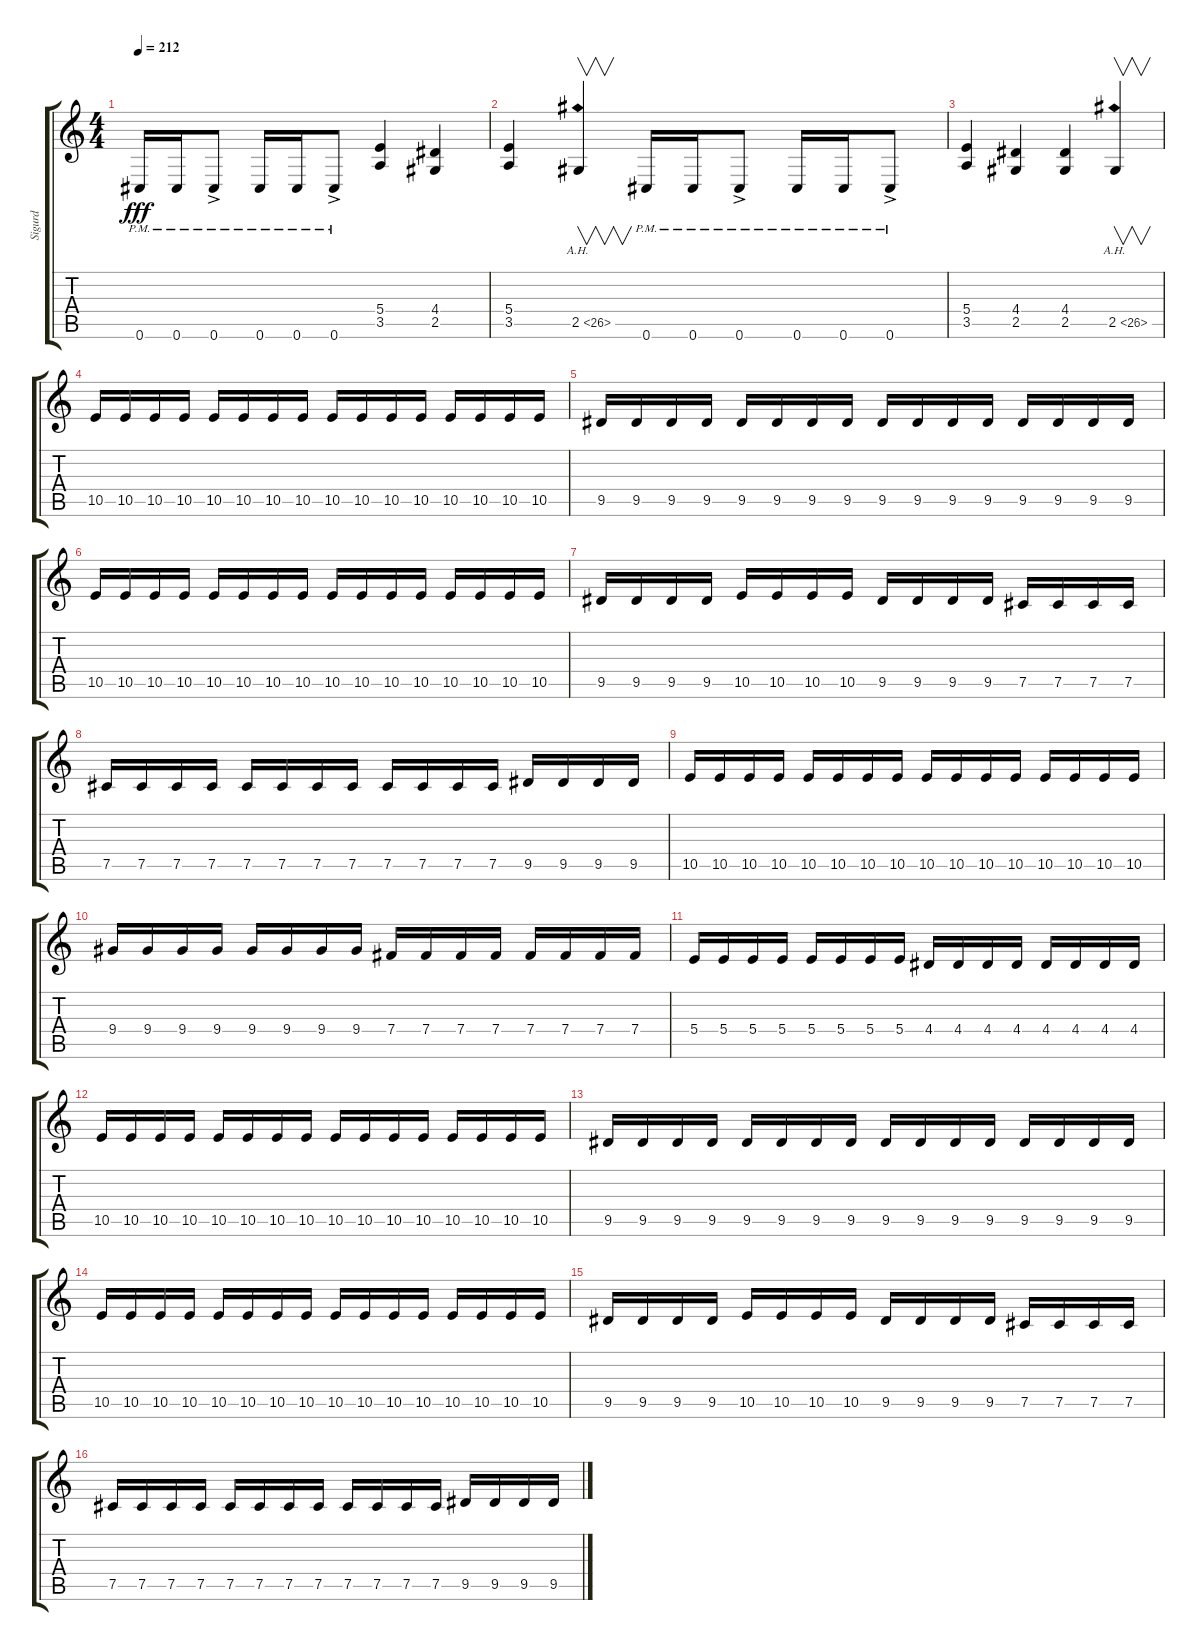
\track ("Sigurd" "Sigurd") {instrument distortionguitar}
\staff {score tabs}
\tuning (Db4 Ab3 E3 B2 Gb2 Db2) {hide}
\ts (4 4)
\tempo 212
\clef g2
\ks c
0.6{pm}.16{dy fff} 0.6{pm}.16 0.6{ac pm}.8 0.6{pm}.16 0.6{pm}.16 0.6{ac pm}.8 (5.4 3.5).4 (4.4 2.5).4 |
(5.4 3.5).4 2.5{ah 24}.4{v} 0.6{pm}.16 0.6{pm}.16 0.6{ac pm}.8 0.6{pm}.16 0.6{pm}.16 0.6{ac pm}.8 |
(5.4 3.5).4 (4.4 2.5).4 (4.4 2.5).4 2.5{ah 24}.4{v} |
10.5.16 10.5.16 10.5.16 10.5.16 10.5.16 10.5.16 10.5.16 10.5.16 10.5.16 10.5.16 10.5.16 10.5.16 10.5.16 10.5.16 10.5.16 10.5.16 |
9.5.16 9.5.16 9.5.16 9.5.16 9.5.16 9.5.16 9.5.16 9.5.16 9.5.16 9.5.16 9.5.16 9.5.16 9.5.16 9.5.16 9.5.16 9.5.16 |
10.5.16 10.5.16 10.5.16 10.5.16 10.5.16 10.5.16 10.5.16 10.5.16 10.5.16 10.5.16 10.5.16 10.5.16 10.5.16 10.5.16 10.5.16 10.5.16 |
9.5.16 9.5.16 9.5.16 9.5.16 10.5.16 10.5.16 10.5.16 10.5.16 9.5.16 9.5.16 9.5.16 9.5.16 7.5.16 7.5.16 7.5.16 7.5.16 |
7.5.16 7.5.16 7.5.16 7.5.16 7.5.16 7.5.16 7.5.16 7.5.16 7.5.16 7.5.16 7.5.16 7.5.16 9.5.16 9.5.16 9.5.16 9.5.16 |
10.5.16 10.5.16 10.5.16 10.5.16 10.5.16 10.5.16 10.5.16 10.5.16 10.5.16 10.5.16 10.5.16 10.5.16 10.5.16 10.5.16 10.5.16 10.5.16 |
9.4.16 9.4.16 9.4.16 9.4.16 9.4.16 9.4.16 9.4.16 9.4.16 7.4.16 7.4.16 7.4.16 7.4.16 7.4.16 7.4.16 7.4.16 7.4.16 |
5.4.16 5.4.16 5.4.16 5.4.16 5.4.16 5.4.16 5.4.16 5.4.16 4.4.16 4.4.16 4.4.16 4.4.16 4.4.16 4.4.16 4.4.16 4.4.16 |
10.5.16 10.5.16 10.5.16 10.5.16 10.5.16 10.5.16 10.5.16 10.5.16 10.5.16 10.5.16 10.5.16 10.5.16 10.5.16 10.5.16 10.5.16 10.5.16 |
9.5.16 9.5.16 9.5.16 9.5.16 9.5.16 9.5.16 9.5.16 9.5.16 9.5.16 9.5.16 9.5.16 9.5.16 9.5.16 9.5.16 9.5.16 9.5.16 |
10.5.16 10.5.16 10.5.16 10.5.16 10.5.16 10.5.16 10.5.16 10.5.16 10.5.16 10.5.16 10.5.16 10.5.16 10.5.16 10.5.16 10.5.16 10.5.16 |
9.5.16 9.5.16 9.5.16 9.5.16 10.5.16 10.5.16 10.5.16 10.5.16 9.5.16 9.5.16 9.5.16 9.5.16 7.5.16 7.5.16 7.5.16 7.5.16 |
7.5.16 7.5.16 7.5.16 7.5.16 7.5.16 7.5.16 7.5.16 7.5.16 7.5.16 7.5.16 7.5.16 7.5.16 9.5.16 9.5.16 9.5.16 9.5.16
